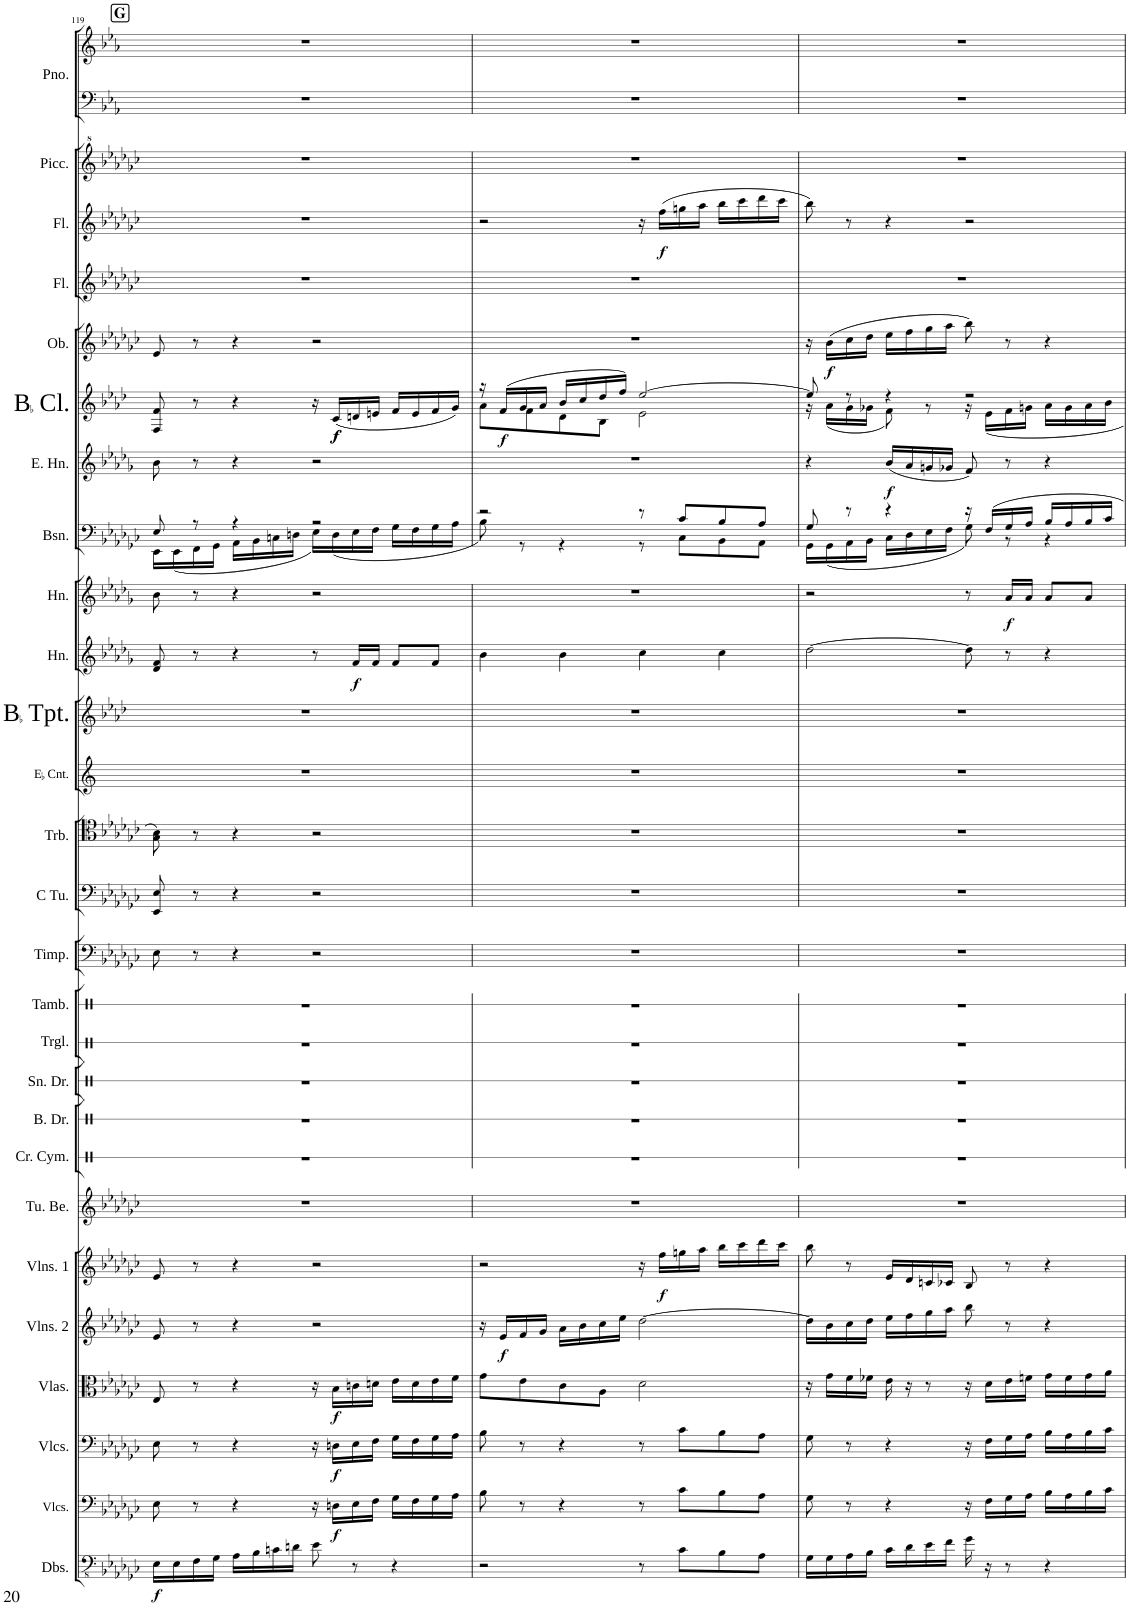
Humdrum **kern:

**kern	**dynam	**kern	**dynam	**kern	**dynam	**kern	**dynam	**kern	**dynam	**kern	**dynam	**kern	**kern	**kern	**kern	**kern	**kern	**kern	**kern	**kern	**kern	**kern	**kern	**dynam	**kern	**dynam	**kern	**kern	**dynam	**kern	**dynam	**kern	**dynam	**kern	**kern	**dynam	**kern	**kern	**kern
*part27	*part27	*part26	*part26	*part25	*part25	*part24	*part24	*part23	*part23	*part22	*part22	*part21	*part20	*part19	*part18	*part17	*part16	*part15	*part14	*part13	*part12	*part11	*part10	*part10	*part9	*part9	*part8	*part7	*part7	*part6	*part6	*part5	*part5	*part4	*part3	*part3	*part2	*part1	*part1
*staff28	*staff28	*staff27	*staff27	*staff26	*staff26	*staff25	*staff25	*staff24	*staff24	*staff23	*staff23	*staff22	*staff21	*staff20	*staff19	*staff18	*staff17	*staff16	*staff15	*staff14	*staff13	*staff12	*staff11	*staff11	*staff10	*staff10	*staff9	*staff8	*staff8	*staff7	*staff7	*staff6	*staff6	*staff5	*staff4	*staff4	*staff3	*staff2	*staff1
*I"Double Basses	*	*I"Violoncellos	*	*I"Violoncellos	*	*I"Violas	*	*I"Violins 2	*	*I"Violins 1	*	*I"Tubular Bells	*I"Crash Cymbal	*I"Bass Drum	*I"Snare Drum	*I"Triangle	*I"Tambourine	*I"Timpani	*I"C Tuba	*I"Trombone	*I"EaccidentalFlat Cornet	*I"BaccidentalFlat Trumpet	*I"Horn	*	*I"Horn	*	*I"Bassoon	*I"English Horn	*	*I"BaccidentalFlat Clarinet	*	*I"Oboe	*	*I"Flute	*I"Flute	*	*I"Piccolo	*I"Piano	*
*I'Dbs.	*	*I'Vlcs.	*	*I'Vlcs.	*	*I'Vlas.	*	*I'Vlns. 2	*	*I'Vlns. 1	*	*I'Tu. Be.	*I'Cr. Cym.	*I'B. Dr.	*I'Sn. Dr.	*I'Trgl.	*I'Tamb.	*I'Timp.	*I'C Tu.	*I'Trb.	*I'EaccidentalFlat Cnt.	*I'BaccidentalFlat Tpt.	*I'Hn.	*	*I'Hn.	*	*I'Bsn.	*I'E. Hn.	*	*I'BaccidentalFlat Cl.	*	*I'Ob.	*	*I'Fl.	*I'Fl.	*	*I'Picc.	*I'Pno.	*
!!LO:PB:g=z
*clefFv4	*	*clefF4	*	*clefF4	*	*clefC3	*	*clefG2	*	*clefG2	*	*clefG2	*clefX	*clefX	*clefX	*clefX	*clefX	*clefF4	*clefF4	*clefC4	*clefG2	*clefG2	*clefG2	*	*clefG2	*	*clefF4	*clefG2	*	*clefG2	*	*clefG2	*	*clefG2	*clefG2	*	*clefG^2	*clefF4	*clefG2
*	*	*	*	*	*	*	*	*	*	*	*	*	*	*	*	*	*	*	*	*	*Trd-2c-3	*Trd1c2	*Trd4c7	*	*Trd4c7	*	*	*Trd4c7	*	*Trd1c2	*	*	*	*	*	*	*Trd-7c-12	*	*
*k[b-e-a-d-g-c-]	*	*k[b-e-a-d-g-c-]	*	*k[b-e-a-d-g-c-]	*	*k[b-e-a-d-g-c-]	*	*k[b-e-a-d-g-c-]	*	*k[b-e-a-d-g-c-]	*	*k[b-e-a-d-g-c-]	*k[]	*k[]	*k[]	*k[]	*k[]	*k[b-e-a-d-g-c-]	*k[b-e-a-d-g-c-]	*k[b-e-a-d-g-c-]	*k[]	*k[b-e-a-d-]	*k[b-e-a-d-g-]	*	*k[b-e-a-d-g-]	*	*k[b-e-a-d-g-c-]	*k[b-e-a-d-g-]	*	*k[b-e-a-d-]	*	*k[b-e-a-d-g-c-]	*	*k[b-e-a-d-g-c-]	*k[b-e-a-d-g-c-]	*	*k[b-e-a-d-g-c-]	*k[b-e-a-]	*k[b-e-a-]
*M4/4	*	*M4/4	*	*M4/4	*	*M4/4	*	*M4/4	*	*M4/4	*	*M4/4	*M4/4	*M4/4	*M4/4	*M4/4	*M4/4	*M4/4	*M4/4	*M4/4	*M4/4	*M4/4	*M4/4	*	*M4/4	*	*M4/4	*M4/4	*	*M4/4	*	*M4/4	*	*M4/4	*M4/4	*	*M4/4	*M4/4	*M4/4
*met(c)	*	*met(c)	*	*met(c)	*	*met(c)	*	*met(c)	*	*met(c)	*	*met(c)	*met(c)	*met(c)	*met(c)	*met(c)	*met(c)	*met(c)	*met(c)	*met(c)	*met(c)	*met(c)	*met(c)	*	*met(c)	*	*met(c)	*met(c)	*	*met(c)	*	*met(c)	*	*met(c)	*met(c)	*	*met(c)	*met(c)	*met(c)
!!LO:REH:place=s1:a:B:cj:fs=14:t=G
=119	=119	=119	=119	=119	=119	=119	=119	=119	=119	=119	=119	=119	=119	=119	=119	=119	=119	=119	=119	=119	=119	=119	=119	=119	=119	=119	=119	=119	=119	=119	=119	=119	=119	=119	=119	=119	=119	=119	=119
*	*	*	*	*	*	*	*	*	*	*	*	*	*	*	*	*	*	*	*	*	*	*	*	*	*	*	*^	*	*	*	*	*	*	*	*	*	*	*	*
!	!LO:DY:b	!	!	!	!	!	!	!	!	!	!	!	!	!	!	!	!	!	!	!	!	!	!	!	!	!	!	!	!	!	!	!	!	!	!	!	!	!	!	!
16EE-\LL	f	8E-\	.	8E-\	.	8E-/	.	8e-/	.	8e-/	.	1r	1r	1r	1r	1r	1r	8E-\	8EE-/ 8E-/	8G-\ 8B-\	1r	1r	8d-/ 8f/	.	8b-\	.	8E-/	16EE-\LL	8b-\	.	8F/ 8f/	.	8e-/	.	1r	1r	.	1r	1r	1r
16EE-\	.	.	.	.	.	.	.	.	.	.	.	.	.	.	.	.	.	.	.	.	.	.	.	.	.	.	.	(16EE-\	.	.	.	.	.	.	.	.	.	.	.	.
16FF\	.	8r	.	8r	.	8r	.	8r	.	8r	.	.	.	.	.	.	.	8r	8r	8r	.	.	8r	.	8r	.	8r	16FF\	8r	.	8r	.	8r	.	.	.	.	.	.	.
16GG-\JJ	.	.	.	.	.	.	.	.	.	.	.	.	.	.	.	.	.	.	.	.	.	.	.	.	.	.	.	16GG-\JJ	.	.	.	.	.	.	.	.	.	.	.	.
16AA-\LL	.	4r	.	4r	.	4r	.	4r	.	4r	.	.	.	.	.	.	.	4r	4r	4r	.	.	4r	.	4r	.	4r	16AA-\LL	4r	.	4r	.	4r	.	.	.	.	.	.	.
16BB-\	.	.	.	.	.	.	.	.	.	.	.	.	.	.	.	.	.	.	.	.	.	.	.	.	.	.	.	16BB-\	.	.	.	.	.	.	.	.	.	.	.	.
16Cn\	.	.	.	.	.	.	.	.	.	.	.	.	.	.	.	.	.	.	.	.	.	.	.	.	.	.	.	16Cn\	.	.	.	.	.	.	.	.	.	.	.	.
16Dn\JJ	.	.	.	.	.	.	.	.	.	.	.	.	.	.	.	.	.	.	.	.	.	.	.	.	.	.	.	16Dn\JJ	.	.	.	.	.	.	.	.	.	.	.	.
8E-\	.	16r	.	16r	.	16r	.	2r	.	2r	.	.	.	.	.	.	.	2r	2r	2r	.	.	8r	.	2r	.	2r	16E-\LL)	2r	.	16r	.	2r	.	.	.	.	.	.	.
!	!	!	!LO:DY:b	!	!LO:DY:b	!	!LO:DY:b	!	!	!	!	!	!	!	!	!	!	!	!	!	!	!	!	!	!	!	!	!	!	!	!	!LO:DY:b	!	!	!	!	!	!	!	!
!	!	!	!	!	!	!	!	!	!	!	!	!	!	!	!	!	!	!	!	!	!	!	!	!	!	!	!	!	!	!	!	!LO:DY:n=1:b	!	!	!	!	!	!	!	!
.	.	16Dn\LL	f	16Dn\LL	f	16B-\LL	f	.	.	.	.	.	.	.	.	.	.	.	.	.	.	.	.	.	.	.	.	(16D\	.	.	(16c/LL	f f	.	.	.	.	.	.	.	.
!	!	!	!	!	!	!	!	!	!	!	!	!	!	!	!	!	!	!	!	!	!	!	!	!LO:DY:b	!	!	!	!	!	!	!	!	!	!	!	!	!	!	!	!
8r	.	16E-\	.	16E-\	.	16cn\	.	.	.	.	.	.	.	.	.	.	.	.	.	.	.	.	16f/LL	f	.	.	.	16E-\	.	.	16dn/	.	.	.	.	.	.	.	.	.
.	.	16F\JJ	.	16F\JJ	.	16dn\JJ	.	.	.	.	.	.	.	.	.	.	.	.	.	.	.	.	16f/JJ	.	.	.	.	16F\JJ	.	.	16en/JJ	.	.	.	.	.	.	.	.	.
4r	.	16G-\LL	.	16G-\LL	.	16e-\LL	.	.	.	.	.	.	.	.	.	.	.	.	.	.	.	.	8f/L	.	.	.	.	16G-\LL	.	.	16f/LL	.	.	.	.	.	.	.	.	.
.	.	16F\	.	16F\	.	16d\	.	.	.	.	.	.	.	.	.	.	.	.	.	.	.	.	.	.	.	.	.	16F\	.	.	16e/	.	.	.	.	.	.	.	.	.
.	.	16G-\	.	16G-\	.	16e-\	.	.	.	.	.	.	.	.	.	.	.	.	.	.	.	.	8f/J	.	.	.	.	16G-\	.	.	16f/	.	.	.	.	.	.	.	.	.
.	.	16A-\JJ	.	16A-\JJ	.	16f\JJ	.	.	.	.	.	.	.	.	.	.	.	.	.	.	.	.	.	.	.	.	.	16A-\JJ	.	.	16g/JJ)	.	.	.	.	.	.	.	.	.
=120	=120	=120	=120	=120	=120	=120	=120	=120	=120	=120	=120	=120	=120	=120	=120	=120	=120	=120	=120	=120	=120	=120	=120	=120	=120	=120	=120	=120	=120	=120	=120	=120	=120	=120	=120	=120	=120	=120	=120	=120
*	*	*	*	*	*	*	*	*	*	*	*	*	*	*	*	*	*	*	*	*	*	*	*	*	*	*	*	*	*	*	*^	*	*	*	*	*	*	*	*	*
2r	.	8B-\	.	8B-\	.	8g-\L	.	16r	.	2r	.	1r	1r	1r	1r	1r	1r	1r	1r	1r	1r	1r	4b-\	.	1r	.	2r	8B-\)	1r	.	16r	8a-\L	.	1r	.	1r	2r	.	1r	1r	1r
!	!	!	!	!	!	!	!	!	!LO:DY:b	!	!	!	!	!	!	!	!	!	!	!	!	!	!	!	!	!	!	!	!	!	!	!	!LO:DY:b	!	!	!	!	!	!	!	!
.	.	.	.	.	.	.	.	16e-/LL	f	.	.	.	.	.	.	.	.	.	.	.	.	.	.	.	.	.	.	.	.	.	(16f/LL	.	f	.	.	.	.	.	.	.	.
.	.	8r	.	8r	.	8e-\	.	16f/	.	.	.	.	.	.	.	.	.	.	.	.	.	.	.	.	.	.	.	8r	.	.	16g/	8f\	.	.	.	.	.	.	.	.	.
.	.	.	.	.	.	.	.	16g-/JJ	.	.	.	.	.	.	.	.	.	.	.	.	.	.	.	.	.	.	.	.	.	.	16a-/JJ	.	.	.	.	.	.	.	.	.	.
.	.	4r	.	4r	.	8c-\	.	16a-\LL	.	.	.	.	.	.	.	.	.	.	.	.	.	.	4b-\	.	.	.	.	4r	.	.	16b-/LL	8d-\	.	.	.	.	.	.	.	.	.
.	.	.	.	.	.	.	.	16b-\	.	.	.	.	.	.	.	.	.	.	.	.	.	.	.	.	.	.	.	.	.	.	16cc/	.	.	.	.	.	.	.	.	.	.
.	.	.	.	.	.	8A-\J	.	16cc-\	.	.	.	.	.	.	.	.	.	.	.	.	.	.	.	.	.	.	.	.	.	.	16dd-/	8B-\J	.	.	.	.	.	.	.	.	.
.	.	.	.	.	.	.	.	16ee-\JJ	.	.	.	.	.	.	.	.	.	.	.	.	.	.	.	.	.	.	.	.	.	.	16ff/JJ)	.	.	.	.	.	.	.	.	.	.
8r	.	8r	.	8r	.	2d-\	.	[2dd-\	.	16r	.	.	.	.	.	.	.	.	.	.	.	.	4cc\	.	.	.	8r	8r	.	.	[2ee-/	2e-\	.	.	.	.	16r	.	.	.	.
!	!	!	!	!	!	!	!	!	!	!	!LO:DY:b	!	!	!	!	!	!	!	!	!	!	!	!	!	!	!	!	!	!	!	!	!	!	!	!	!	!	!LO:DY:b	!	!	!
.	.	.	.	.	.	.	.	.	.	16ff\LL	f	.	.	.	.	.	.	.	.	.	.	.	.	.	.	.	.	.	.	.	.	.	.	.	.	.	(16ff\LL	f	.	.	.
8C-\L	.	8c-\L	.	8c-\L	.	.	.	.	.	16ggn\	.	.	.	.	.	.	.	.	.	.	.	.	.	.	.	.	8c-/L	8C-\L	.	.	.	.	.	.	.	.	16ggn\	.	.	.	.
.	.	.	.	.	.	.	.	.	.	16aa-\JJ	.	.	.	.	.	.	.	.	.	.	.	.	.	.	.	.	.	.	.	.	.	.	.	.	.	.	16aa-\JJ	.	.	.	.
8BB-\	.	8B-\	.	8B-\	.	.	.	.	.	16bb-\LL	.	.	.	.	.	.	.	.	.	.	.	.	4cc\	.	.	.	8B-/	8BB-\	.	.	.	.	.	.	.	.	16bb-\LL	.	.	.	.
.	.	.	.	.	.	.	.	.	.	16ccc-\	.	.	.	.	.	.	.	.	.	.	.	.	.	.	.	.	.	.	.	.	.	.	.	.	.	.	16ccc-\	.	.	.	.
8AA-\J	.	8A-\J	.	8A-\J	.	.	.	.	.	16ddd-\	.	.	.	.	.	.	.	.	.	.	.	.	.	.	.	.	8A-/J	8AA-\J	.	.	.	.	.	.	.	.	16ddd-\	.	.	.	.
.	.	.	.	.	.	.	.	.	.	16ccc-\JJ	.	.	.	.	.	.	.	.	.	.	.	.	.	.	.	.	.	.	.	.	.	.	.	.	.	.	16ccc-\JJ	.	.	.	.
=121	=121	=121	=121	=121	=121	=121	=121	=121	=121	=121	=121	=121	=121	=121	=121	=121	=121	=121	=121	=121	=121	=121	=121	=121	=121	=121	=121	=121	=121	=121	=121	=121	=121	=121	=121	=121	=121	=121	=121	=121	=121
16GG-\LL	.	8G-\	.	8G-\	.	16r	.	16dd-\LL]	.	8bb-\	.	1r	1r	1r	1r	1r	1r	1r	1r	1r	1r	1r	[2dd-\	.	2r	.	8G-/	16GG-\LL	4r	.	8ee-/]	16r	.	16r	.	1r	8bb-\)	.	1r	1r	1r
!	!	!	!	!	!	!	!	!	!	!	!	!	!	!	!	!	!	!	!	!	!	!	!	!	!	!	!	!	!	!	!	!	!	!	!LO:DY:b	!	!	!	!	!	!
16GG-\	.	.	.	.	.	16g-\LL	.	16b-\	.	.	.	.	.	.	.	.	.	.	.	.	.	.	.	.	.	.	.	(16GG-\	.	.	.	(16a-\LL	.	(16b-\LL	f	.	.	.	.	.	.
16AA-\	.	8r	.	8r	.	16f\	.	16cc-\	.	8r	.	.	.	.	.	.	.	.	.	.	.	.	.	.	.	.	8r	16AA-\	.	.	8r	16g\	.	16cc-\	.	.	8r	.	.	.	.
16BB-\JJ	.	.	.	.	.	16f-X\JJ	.	16dd-\JJ	.	.	.	.	.	.	.	.	.	.	.	.	.	.	.	.	.	.	.	16BB-\JJ	.	.	.	16g-X\JJ	.	16dd-\JJ	.	.	.	.	.	.	.
!	!	!	!	!	!	!	!	!	!	!	!	!	!	!	!	!	!	!	!	!	!	!	!	!	!	!	!	!	!	!LO:DY:b	!	!	!	!	!	!	!	!	!	!	!
16C-\LL	.	4r	.	4r	.	16e-\	.	16ee-\LL	.	16e-/LL	.	.	.	.	.	.	.	.	.	.	.	.	.	.	.	.	4r	16C-\LL	(16b-/LL	f	4r	8f\)	.	16ee-\LL	.	.	4r	.	.	.	.
16D-\	.	.	.	.	.	16r	.	16ff\	.	16d-/	.	.	.	.	.	.	.	.	.	.	.	.	.	.	.	.	.	16D-\	16a-/	.	.	.	.	16ff\	.	.	.	.	.	.	.
16E-\	.	.	.	.	.	8r	.	16gg-\	.	16cn/	.	.	.	.	.	.	.	.	.	.	.	.	.	.	.	.	.	16E-\	16gn/	.	.	8r	.	16gg-\	.	.	.	.	.	.	.
16F\JJ	.	.	.	.	.	.	.	16aa-\JJ	.	16c-X/JJ	.	.	.	.	.	.	.	.	.	.	.	.	.	.	.	.	.	16F\JJ	16g-X/JJ	.	.	.	.	16aa-\JJ	.	.	.	.	.	.	.
16G-\	.	16r	.	16r	.	16r	.	8bb-\	.	8B-/	.	.	.	.	.	.	.	.	.	.	.	.	8dd-\]	.	8r	.	16r	8G-\)	8f/)	.	2r	16r	.	8bb-\)	.	.	2r	.	.	.	.
16r	.	16F\LL	.	16F\LL	.	16d-\LL	.	.	.	.	.	.	.	.	.	.	.	.	.	.	.	.	.	.	.	.	16F/LL	.	.	.	.	16e-\LL	.	.	.	.	.	.	.	.	.
!	!	!	!	!	!	!	!	!	!	!	!	!	!	!	!	!	!	!	!	!	!	!	!	!	!	!LO:DY:b	!	!	!	!	!	!	!	!	!	!	!	!	!	!	!
8r	.	16G-\	.	16G-\	.	16e-\	.	8r	.	8r	.	.	.	.	.	.	.	.	.	.	.	.	8r	.	16a-/LL	f	16G-/	8r	8r	.	.	16f\	.	8r	.	.	.	.	.	.	.
.	.	16A-\JJ	.	16A-\JJ	.	16fn\JJ	.	.	.	.	.	.	.	.	.	.	.	.	.	.	.	.	.	.	16a-/JJ	.	16A-/JJ	.	.	.	.	16gn\JJ	.	.	.	.	.	.	.	.	.
4r	.	16B-\LL	.	16B-\LL	.	16g-\LL	.	4r	.	4r	.	.	.	.	.	.	.	.	.	.	.	.	4r	.	8a-/L	.	16B-/LL	4r	4r	.	.	16a-\LL	.	4r	.	.	.	.	.	.	.
.	.	16A-\	.	16A-\	.	16f\	.	.	.	.	.	.	.	.	.	.	.	.	.	.	.	.	.	.	.	.	16A-/	.	.	.	.	16g\	.	.	.	.	.	.	.	.	.
.	.	16B-\	.	16B-\	.	16g-\	.	.	.	.	.	.	.	.	.	.	.	.	.	.	.	.	.	.	8a-/J	.	16B-/	.	.	.	.	16a-\	.	.	.	.	.	.	.	.	.
.	.	16c-\JJ	.	16c-\JJ	.	16a-\JJ	.	.	.	.	.	.	.	.	.	.	.	.	.	.	.	.	.	.	.	.	16c-/JJ	.	.	.	.	16b-\JJ	.	.	.	.	.	.	.	.	.
*	*	*	*	*	*	*	*	*	*	*	*	*	*	*	*	*	*	*	*	*	*	*	*	*	*	*	*v	*v	*	*	*v	*v	*	*	*	*	*	*	*	*	*
=	=	=	=	=	=	=	=	=	=	=	=	=	=	=	=	=	=	=	=	=	=	=	=	=	=	=	=	=	=	=	=	=	=	=	=	=	=	=	=
*-	*-	*-	*-	*-	*-	*-	*-	*-	*-	*-	*-	*-	*-	*-	*-	*-	*-	*-	*-	*-	*-	*-	*-	*-	*-	*-	*-	*-	*-	*-	*-	*-	*-	*-	*-	*-	*-	*-	*-
